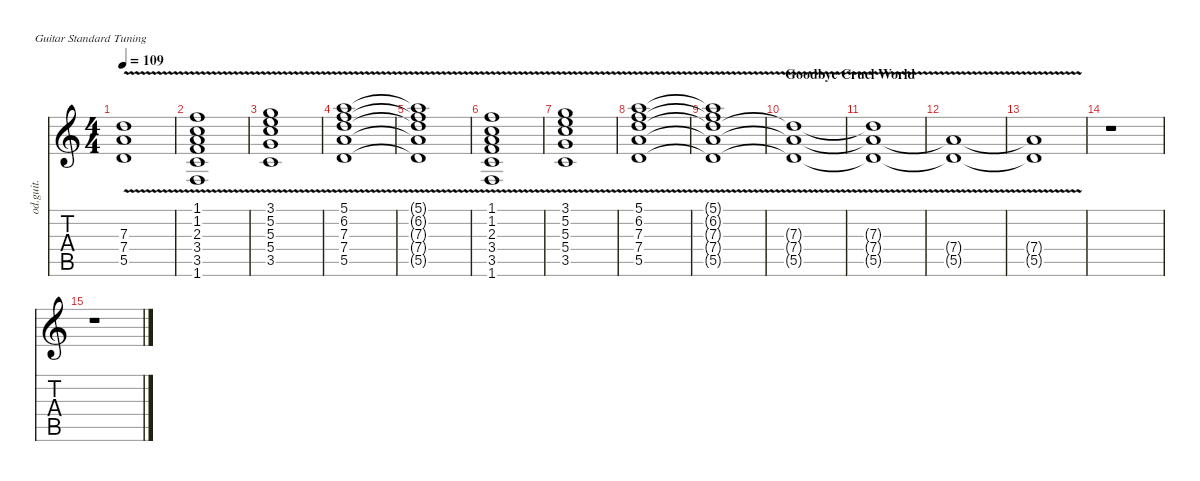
\defaultSystemsLayout 4
\hideDynamics
\bracketExtendMode nobrackets
\otherSystemsTrackNameOrientation horizontal
\track ("Guit III" "od.guit.") {instrument overdrivenguitar}
\staff {score tabs}
\tuning (E4 B3 G3 D3 A2 E2)
\ts (4 4)
\tempo 109
\clef g2
\ks c
(7.3{v t} 7.4{v t} 5.5{v t}).1{dy f beam Up} |
(1.1{v} 1.2{v} 2.3{v} 3.4{v} 3.5{v} 1.6{v}).1{beam Up} |
(3.1{v} 5.2{v} 5.3{v} 5.4{v} 3.5{v}).1{beam Up} |
(5.1{v} 6.2{v} 7.3{v} 7.4{v} 5.5{v}).1{beam Down} |
(5.1{v t} 6.2{v t} 7.3{v t} 7.4{v t} 5.5{v t}).1{beam Down} |
(1.1{v} 1.2{v} 2.3{v} 3.4{v} 3.5{v} 1.6{v}).1{beam Up} |
(3.1{v} 5.2{v} 5.3{v} 5.4{v} 3.5{v}).1{beam Up} |
(5.1{v} 6.2{v} 7.3{v} 7.4{v} 5.5{v}).1{beam Down} |
(5.1{v t} 6.2{v t} 7.3{v t} 7.4{v t} 5.5{v t}).1{beam Down} |
\section ("" "Goodbye Cruel World")
(7.3{v t} 7.4{v t} 5.5{v t}).1{beam Up} |
(7.3{v t} 7.4{v t} 5.5{v t}).1{beam Up} |
(7.4{v t} 5.5{v t}).1{beam Up} |
(7.4{v t} 5.5{v t}).1{beam Up} |
r.1{beam Down} |
r.1{beam Down}
